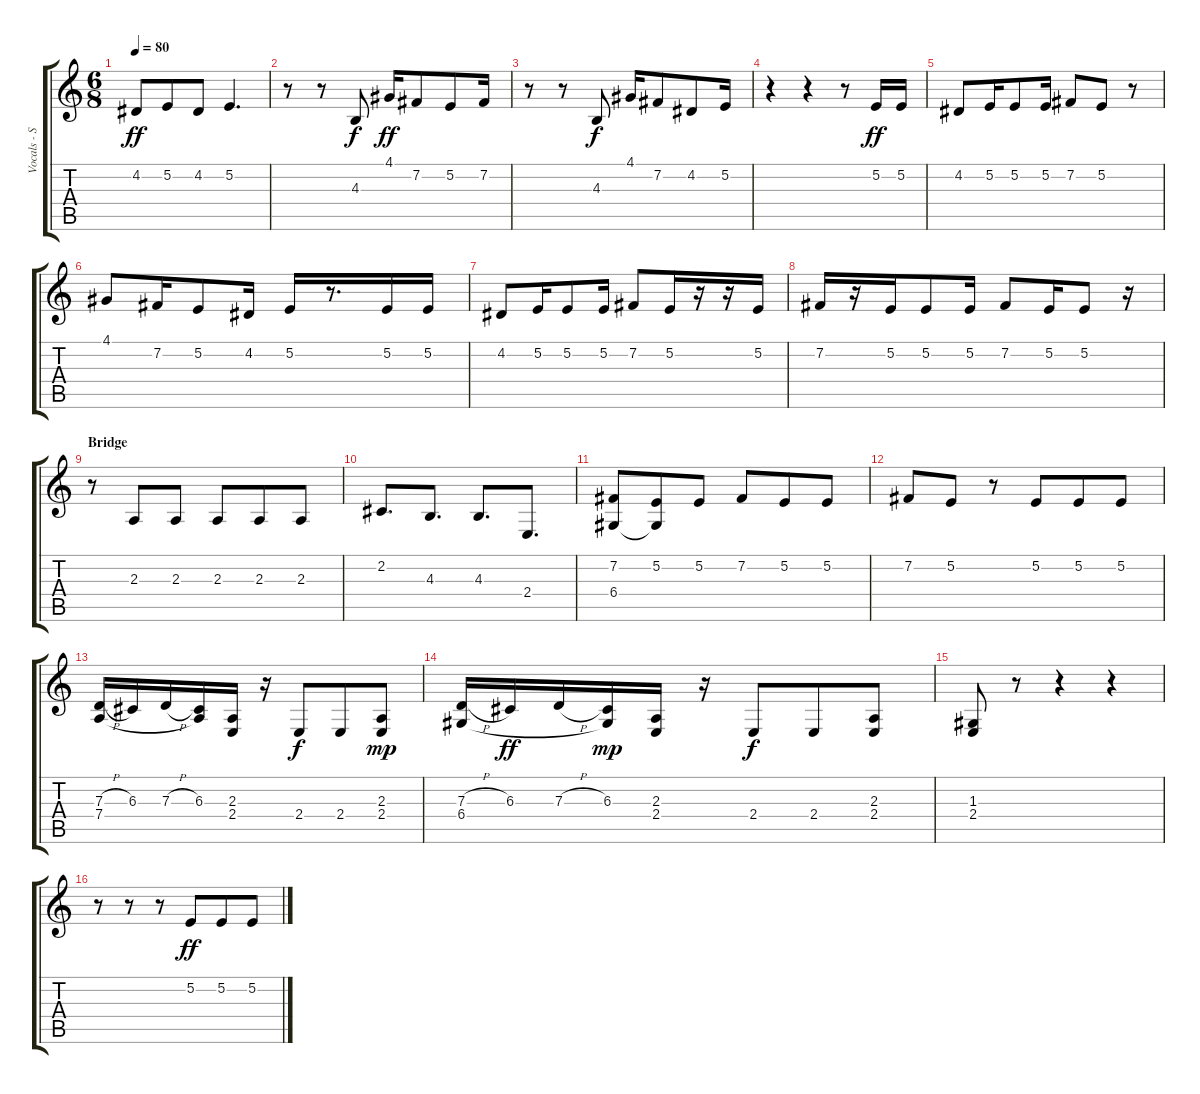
\track ("Vocals - Scott Stapp, Backing Vocals - M" "Vocals - S") {instrument altosax}
\staff {score tabs}
\tuning (E4 B3 G3 D3 A2 E2) {hide}
\ts (6 8)
\tempo 80
\clef g2
\ks c
4.2.8{dy ff} 5.2.8 4.2.8 5.2.4{d} |
r.8 r.8 4.3.8{dy f} 4.1.16{dy ff} 7.2.8 5.2.8 7.2.16 |
r.8 r.8 4.3.8{dy f} 4.1.16 7.2.8 4.2.8 5.2.16 |
r.4 r.4 r.8 5.2.16{dy ff} 5.2.16 |
4.2.8 5.2.16 5.2.8 5.2.16 7.2.8 5.2.8 r.8 |
4.1.8 7.2.16 5.2.8 4.2.16 5.2.16 r.8{d} 5.2.16 5.2.16 |
4.2.8 5.2.16 5.2.8 5.2.16 7.2.8 5.2.16 r.16 r.16 5.2.16 |
7.2.16 r.16 5.2.16 5.2.8 5.2.16 7.2.8 5.2.16 5.2.8 r.16 |
\section ("" "Bridge")
r.8 2.3.8 2.3.8 2.3.8 2.3.8 2.3.8 |
2.2.8{d} 4.3.8{d} 4.3.8{d} 2.4.8{d} |
(7.2 6.4).8 (5.2 6.4{t}).8 5.2.8 7.2.8 5.2.8 5.2.8 |
7.2.8 5.2.8 r.8 5.2.8 5.2.8 5.2.8 |
(7.3{h} 7.4).16 6.3.16 7.3{h}.16 (6.3 7.4{t}).16 (2.3 2.4).16 r.16 2.4.8{dy f} 2.4.8 (2.3 2.4).8{dy mp} |
(7.3{h} 6.4).16 6.3.16{dy ff} 7.3{h}.16 (6.3 6.4{t}).16{dy mp} (2.3 2.4).16 r.16 2.4.8{dy f} 2.4.8 (2.3 2.4).8 |
(1.3 2.4).8 r.8 r.4 r.4 |
r.8 r.8 r.8 5.2.8{dy ff} 5.2.8 5.2.8
